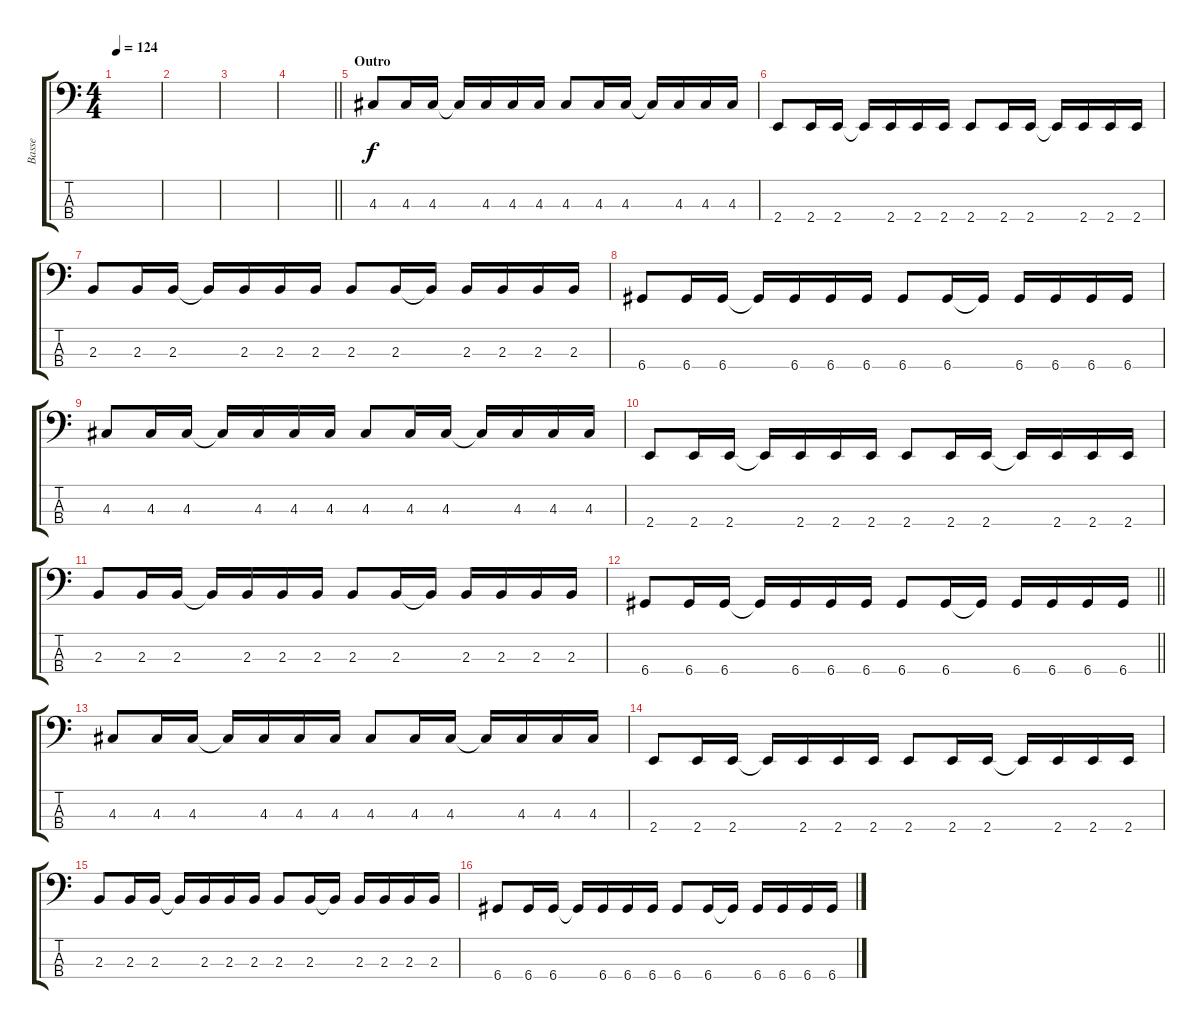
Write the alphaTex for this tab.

\track ("Basse" "Basse") {instrument electricbasspick}
\staff {score tabs}
\tuning (G2 D2 A1 D1) {hide}
\ts (4 4)
\tempo 124
\clef f4
\ks c
|
|
|
\barLineRight lightlight
|
\section ("" "Outro")
4.3.8 4.3.16 4.3.16 4.3{t}.16 4.3.16 4.3.16 4.3.16 4.3.8 4.3.16 4.3.16 4.3{t}.16 4.3.16 4.3.16 4.3.16 |
2.4.8 2.4.16 2.4.16 2.4{t}.16 2.4.16 2.4.16 2.4.16 2.4.8 2.4.16 2.4.16 2.4{t}.16 2.4.16 2.4.16 2.4.16 |
2.3.8 2.3.16 2.3.16 2.3{t}.16 2.3.16 2.3.16 2.3.16 2.3.8 2.3.16 2.3{t}.16 2.3.16 2.3.16 2.3.16 2.3.16 |
6.4.8 6.4.16 6.4.16 6.4{t}.16 6.4.16 6.4.16 6.4.16 6.4.8 6.4.16 6.4{t}.16 6.4.16 6.4.16 6.4.16 6.4.16 |
4.3.8 4.3.16 4.3.16 4.3{t}.16 4.3.16 4.3.16 4.3.16 4.3.8 4.3.16 4.3.16 4.3{t}.16 4.3.16 4.3.16 4.3.16 |
2.4.8 2.4.16 2.4.16 2.4{t}.16 2.4.16 2.4.16 2.4.16 2.4.8 2.4.16 2.4.16 2.4{t}.16 2.4.16 2.4.16 2.4.16 |
2.3.8 2.3.16 2.3.16 2.3{t}.16 2.3.16 2.3.16 2.3.16 2.3.8 2.3.16 2.3{t}.16 2.3.16 2.3.16 2.3.16 2.3.16 |
\barLineRight lightlight
6.4.8 6.4.16 6.4.16 6.4{t}.16 6.4.16 6.4.16 6.4.16 6.4.8 6.4.16 6.4{t}.16 6.4.16 6.4.16 6.4.16 6.4.16 |
4.3.8 4.3.16 4.3.16 4.3{t}.16 4.3.16 4.3.16 4.3.16 4.3.8 4.3.16 4.3.16 4.3{t}.16 4.3.16 4.3.16 4.3.16 |
2.4.8 2.4.16 2.4.16 2.4{t}.16 2.4.16 2.4.16 2.4.16 2.4.8 2.4.16 2.4.16 2.4{t}.16 2.4.16 2.4.16 2.4.16 |
2.3.8 2.3.16 2.3.16 2.3{t}.16 2.3.16 2.3.16 2.3.16 2.3.8 2.3.16 2.3{t}.16 2.3.16 2.3.16 2.3.16 2.3.16 |
6.4.8 6.4.16 6.4.16 6.4{t}.16 6.4.16 6.4.16 6.4.16 6.4.8 6.4.16 6.4{t}.16 6.4.16 6.4.16 6.4.16 6.4.16
